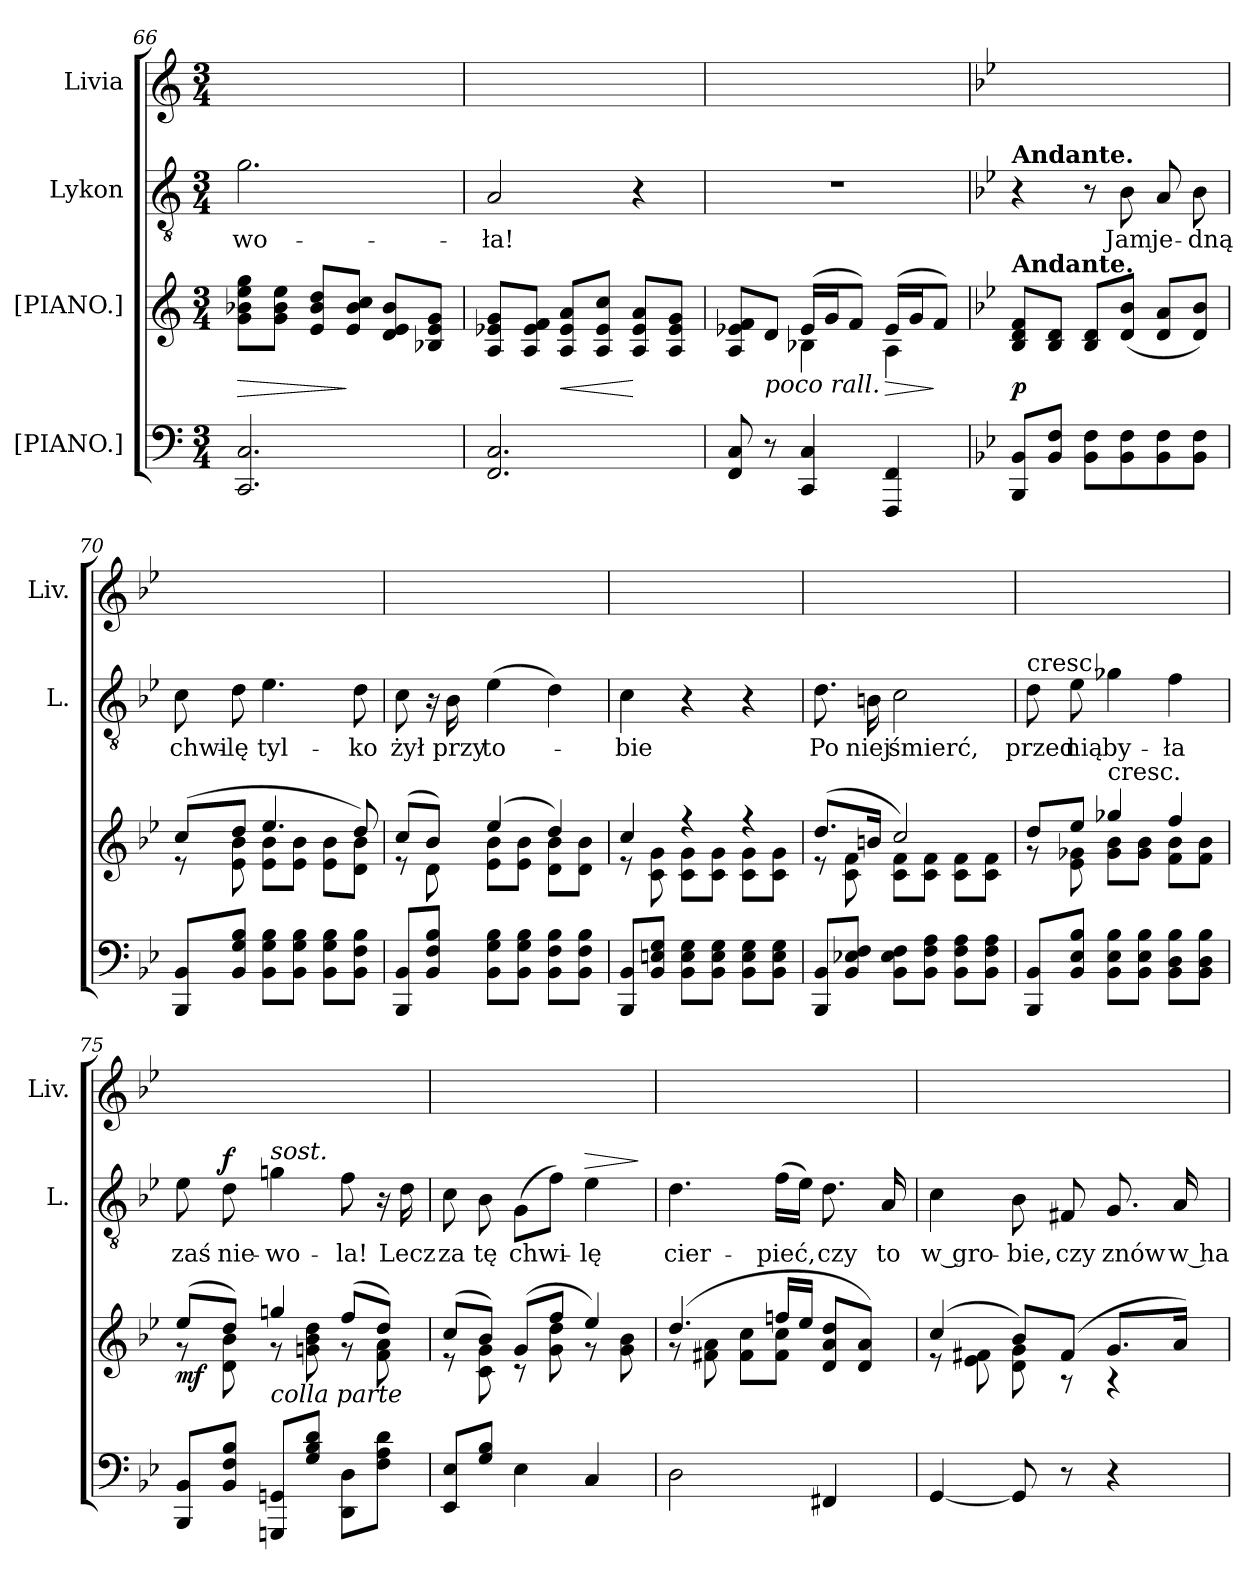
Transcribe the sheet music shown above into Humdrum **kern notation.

**kern	**kern	**dynam	**kern	**text	**dynam	**kern
*part4	*part3	*part3	*part2	*part2	*part2	*part1
*staff4	*staff3	*staff3	*staff2	*staff2	*staff2	*staff1
*I"[PIANO.]	*I"[PIANO.]	*	*I"Lykon	*	*	*I"Livia
*	*	*	*I'L.	*	*	*I'Liv.
*clefF4	*clefG2	*	*clefGv2	*	*	*clefG2
*k[]	*k[]	*	*k[]	*	*	*k[]
*M3/4	*M3/4	*	*M3/4	*	*	*M3/4
=66	=66	=66	=66	=66	=66	=66
!	!	!LO:HP:b	!	!	!	!
2.CC/ 2.C/	8g\ 8b-X\ 8ee\ 8gg\L	>	2.g\	wo-	.	2.ryy
.	8g\ 8b-\ 8ee\J	.	.	.	.	.
.	8e/ 8b-/ 8dd/L	.	.	.	.	.
.	8e/ 8b-/ 8cc/J	]	.	.	.	.
.	8d/ 8e/ 8b-/L	.	.	.	.	.
.	8B-X/ 8e/ 8g/J	.	.	.	.	.
=67	=67	=67	=67	=67	=67	=67
2.FF/ 2.C/	8A/ 8e-X/ 8g/L	.	2A/	-ła!	.	2.ryy
.	8A/ 8e-/ 8f/J	.	.	.	.	.
!	!	!LO:HP:b	!	!	!	!
.	8A/ 8e-/ 8a/L	<	.	.	.	.
.	8A/ 8e-/ 8cc/J	.	.	.	.	.
.	8A/ 8e-/ 8a/L	[	4r	.	.	.
.	8A/ 8e-/ 8g/J	.	.	.	.	.
=68	=68	=68	=68	=68	=68	=68
*	*^	*	*	*	*	*
8FF/ 8C/	8A/ 8e-X/ 8f/L	4ryy	.	2.r	.	.	2.ryy
!	!LO:TX:b:i:t=poco rall.	!	!	!	!	!	!
8r	8d/J	.	.	.	.	.	.
4CC/ 4C/	(16e-/LL	4B-X\	.	.	.	.	.
.	16g/J	.	.	.	.	.	.
.	8f/J)	.	.	.	.	.	.
!	!	!	!LO:HP:b	!	!	!	!
4FFF/ 4FF/	(16e-/LL	4A\	>	.	.	.	.
.	16g/J	.	.	.	.	.	.
.	8f/J)	.	]	.	.	.	.
*	*v	*v	*	*	*	*	*
=69	=69	=69	=69	=69	=69	=69
*k[b-e-]	*k[b-e-]	*	*k[b-e-]	*	*	*k[b-e-]
!	!	!	!LO:TX:a:B:t=Andante.	!	!	!
!	!LO:TX:a:B:t=Andante.	!	!	!	!	!
8BBB-/ 8BB-/L	8B-/ 8d/ 8f/L	p	4r	.	.	2.ryy
8BB-/ 8F/J	8B-/ 8d/J	.	.	.	.	.
8BB-\ 8F\L	8B-/ 8d/L	.	8r	.	.	.
8BB-\ 8F\	(>8d/ 8b-/J	.	8B-\	Jam	.	.
8BB-\ 8F\	8d/ 8a/L	.	8A/	je-	.	.
8BB-\ 8F\J	8d/ 8b-/J)	.	8B-\	-dną	.	.
=70	=70	=70	=70	=70	=70	=70
*	*^	*	*	*	*	*
8BBB-/ 8BB-/L	(8cc/L	8re	.	8c\	chwi-	.	2.ryy
8BB-/ 8G/ 8B-/J	8dd/J	8e-\ 8b-\	.	8d\	-lę	.	.
8BB-\ 8G\ 8B-\L	4.ee-/	8e-\ 8b-\L	.	4.e-\	tyl-	.	.
8BB-\ 8G\ 8B-\J	.	8e-\ 8b-\J	.	.	.	.	.
8BB-\ 8G\ 8B-\L	.	8e-\ 8b-\L	.	.	.	.	.
8BB-\ 8F\ 8B-\J	8dd/)	8d\ 8b-\J	.	8d\	-ko	.	.
=71	=71	=71	=71	=71	=71	=71	=71
8BBB-/ 8BB-/L	(8cc/L	8re	.	8c\	żył	.	2.ryy
8BB-/ 8F/ 8B-/J	8b-/J)	8d\	.	16r	.	.	.
.	.	.	.	16B-\	przy	.	.
8BB-\ 8G\ 8B-\L	(4ee-/	8e-\ 8b-\L	.	(4e-\	to-	.	.
8BB-\ 8G\ 8B-\J	.	8e-\ 8b-\J	.	.	.	.	.
8BB-\ 8F\ 8B-\L	4dd/)	8d\ 8b-\L	.	4d\)	.	.	.
8BB-\ 8F\ 8B-\J	.	8d\ 8b-\J	.	.	.	.	.
=72	=72	=72	=72	=72	=72	=72	=72
8BBB-/ 8BB-/L	4cc/	8re	.	4c\	-bie	.	2.ryy
8BB-/ 8En/ 8G/J	.	8c\ 8g\	.	.	.	.	.
8BB-\ 8E\ 8G\L	4rff	8c\ 8g\L	.	4r	.	.	.
8BB-\ 8E\ 8G\J	.	8c\ 8g\J	.	.	.	.	.
8BB-\ 8E\ 8G\L	4rff	8c\ 8g\L	.	4r	.	.	.
8BB-\ 8E\ 8G\J	.	8c\ 8g\J	.	.	.	.	.
=73	=73	=73	=73	=73	=73	=73	=73
8BBB-/ 8BB-/L	(8.dd/L	8re	.	8.d\	Po	.	2.ryy
8BB-/ 8E-X/ 8F/J	.	8c\ 8f\	.	.	.	.	.
.	16bn/Jk	.	.	16Bn\	niej	.	.
8BB-\ 8E-\ 8F\L	2cc/)	8c\ 8f\L	.	2c\	śmierć,	.	.
8BB-\ 8F\ 8A\J	.	8c\ 8f\J	.	.	.	.	.
8BB-\ 8F\ 8A\L	.	8c\ 8f\L	.	.	.	.	.
8BB-\ 8F\ 8A\J	.	8c\ 8f\J	.	.	.	.	.
=74	=74	=74	=74	=74	=74	=74	=74
!	!	!	!	!LO:TX:a:t=cresc.	!	!	!
8BBB-/ 8BB-/L	8dd/L	8rg	.	8d\	przed	.	2.ryy
8BB-/ 8E-/ 8B-/J	8ee-/J	8e-\ 8g-X\	.	8e-\	nią	.	.
!	!LO:TX:t=cresc.	!	!	!	!	!	!
8BB-\ 8E-\ 8B-\L	4gg-X/	8g-\ 8b-\L	.	4g-X\	by-	.	.
8BB-\ 8E-\ 8B-\J	.	8g-\ 8b-\J	.	.	.	.	.
8BB-\ 8D\ 8B-\L	4ff/	8f\ 8b-\L	.	4f\	-ła	.	.
8BB-\ 8D\ 8B-\J	.	8f\ 8b-\J	.	.	.	.	.
=75	=75	=75	=75	=75	=75	=75	=75
8BBB-/ 8BB-/L	(8ee-/L	8r	mf	8e-\	zaś	.	2.ryy
!	!	!	!	!	!	!LO:DY:a	!
8BB-/ 8F/ 8B-/J	8dd/J)	8d\ 8b-\	.	8d\	nie-	f	.
!	!	!	!	!LO:TX:a:i:t=sost.	!	!	!
!	!LO:TX:b:i:t=colla parte	!	!	!	!	!	!
8GGGn/ 8GGn/L	4ggn/	8r	.	4gn\	-wo-	.	.
8G/ 8B-/ 8d/J	.	8gn\ 8b-\ 8dd\	.	.	.	.	.
8DD\ 8D\L	(8ff/L	8r	.	8f\	-la!	.	.
8F\ 8A\ 8d\J	8dd/J)	8f\ 8a\	.	16r	.	.	.
.	.	.	.	16d\	Lecz	.	.
=76	=76	=76	=76	=76	=76	=76	=76
8EE-/ 8E-/L	(8cc/L	8re	.	8c\	za	.	2.ryy
8G/ 8B-/J	8b-/J)	8c\ 8g\	.	8B-\	tę	.	.
4E-\	(8g/L	8r	.	(8G\L	chwi-	.	.
.	8ff/J	8g\ 8dd\	.	8f\J)	.	.	.
!	!	!	!	!	!	!LO:HP:a	!
4C/	4ee-/)	8rg	.	4e-\	-lę	>	.
.	.	8g\ 8b-\	.	.	.	.	.
*	*v	*v	*	*	*	*	*
.	.	.	.	.	]	.
=77	=77	=77	=77	=77	=77	=77
*	*^	*	*	*	*	*
2D\	(4.dd/	8r	.	4.d\	cier-	.	2.ryy
.	.	8f#X\ 8a\	.	.	.	.	.
.	.	8f#\ 8cc\L	.	.	.	.	.
.	16ffn/LL	8f#\ 8cc\J	.	(16f\LL	-pieć,	.	.
.	16ee-/JJ	.	.	16e-\JJ)	.	.	.
4FF#X/	8d/ 8a/ 8dd/L	4ryy	.	8.d\	czy	.	.
.	8d/ 8a/J)	.	.	.	.	.	.
.	.	.	.	16A/	to	.	.
=78	=78	=78	=78	=78	=78	=78	=78
[4GG/	(4cc/	8re	.	4c\	w gro-	.	2.ryy
.	.	8e-\ 8f#X\	.	.	.	.	.
8GG/]	8b-/L)	8d\ 8g\	.	8B-\	-bie,	.	.
8r	(8f#/J	8r	.	8F#X/	czy	.	.
4r	8.g/L	4r	.	8.G/	znów	.	.
.	16a/Jk)	.	.	16A/	w ha-	.	.
*	*v	*v	*	*	*	*	*
=	=	=	=	=	=	=
*-	*-	*-	*-	*-	*-	*-
